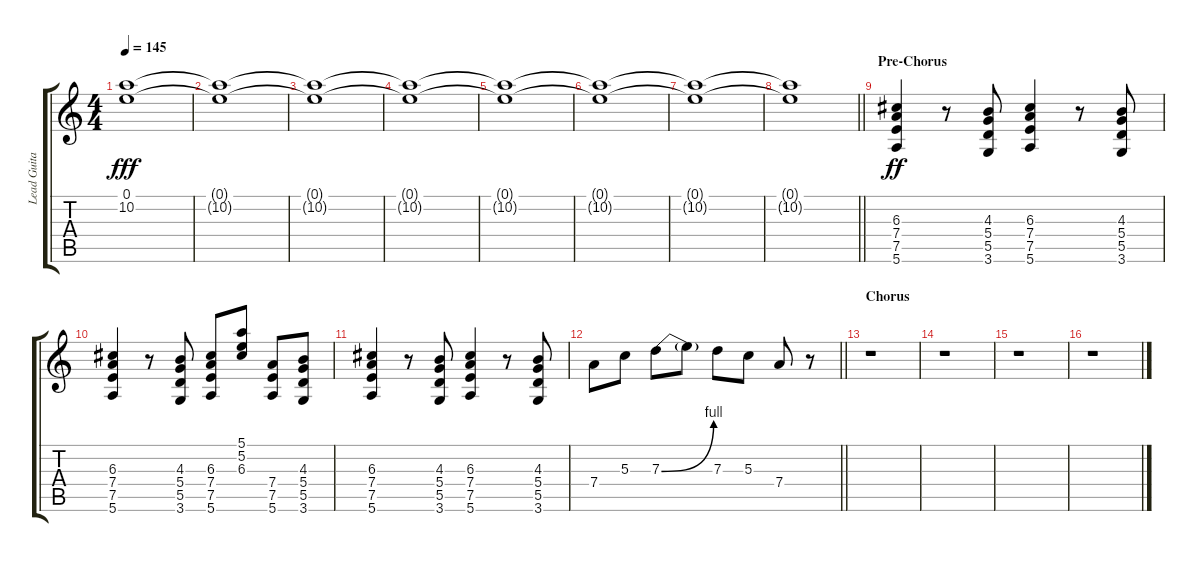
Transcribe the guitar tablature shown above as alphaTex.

\track ("Lead Guitar - Overdriven" "Lead Guita") {instrument overdrivenguitar}
\staff {score tabs}
\tuning (E4 B3 G3 D3 A2 E2) {hide}
\ts (4 4)
\tempo 145
\clef g2
\ks c
(0.1 10.2).1{dy fff} |
(0.1{t} 10.2{t}).1 |
(0.1{t} 10.2{t}).1 |
(0.1{t} 10.2{t}).1 |
(0.1{t} 10.2{t}).1 |
(0.1{t} 10.2{t}).1 |
(0.1{t} 10.2{t}).1 |
\barLineRight lightlight
(0.1{t} 10.2{t}).1 |
\section ("" "Pre-Chorus")
(6.3 7.4 7.5 5.6).4{dy ff} r.8 (4.3 5.4 5.5 3.6).8 (6.3 7.4 7.5 5.6).4 r.8 (4.3 5.4 5.5 3.6).8 |
(6.3 7.4 7.5 5.6).4 r.8 (4.3 5.4 5.5 3.6).8 (6.3 7.4 7.5 5.6).8 (5.1 5.2 6.3).8 (7.4 7.5 5.6).8 (4.3 5.4 5.5 3.6).8 |
(6.3 7.4 7.5 5.6).4 r.8 (4.3 5.4 5.5 3.6).8 (6.3 7.4 7.5 5.6).4 r.8 (4.3 5.4 5.5 3.6).8 |
\barLineRight lightlight
7.4.8 5.3.8 7.3{be (bend 0 0 60 4)}.8 7.3{t}.8 7.3.8 5.3.8 7.4.8 r.8 |
\section ("" "Chorus")
r.1 |
r.1 |
r.1 |
r.1
